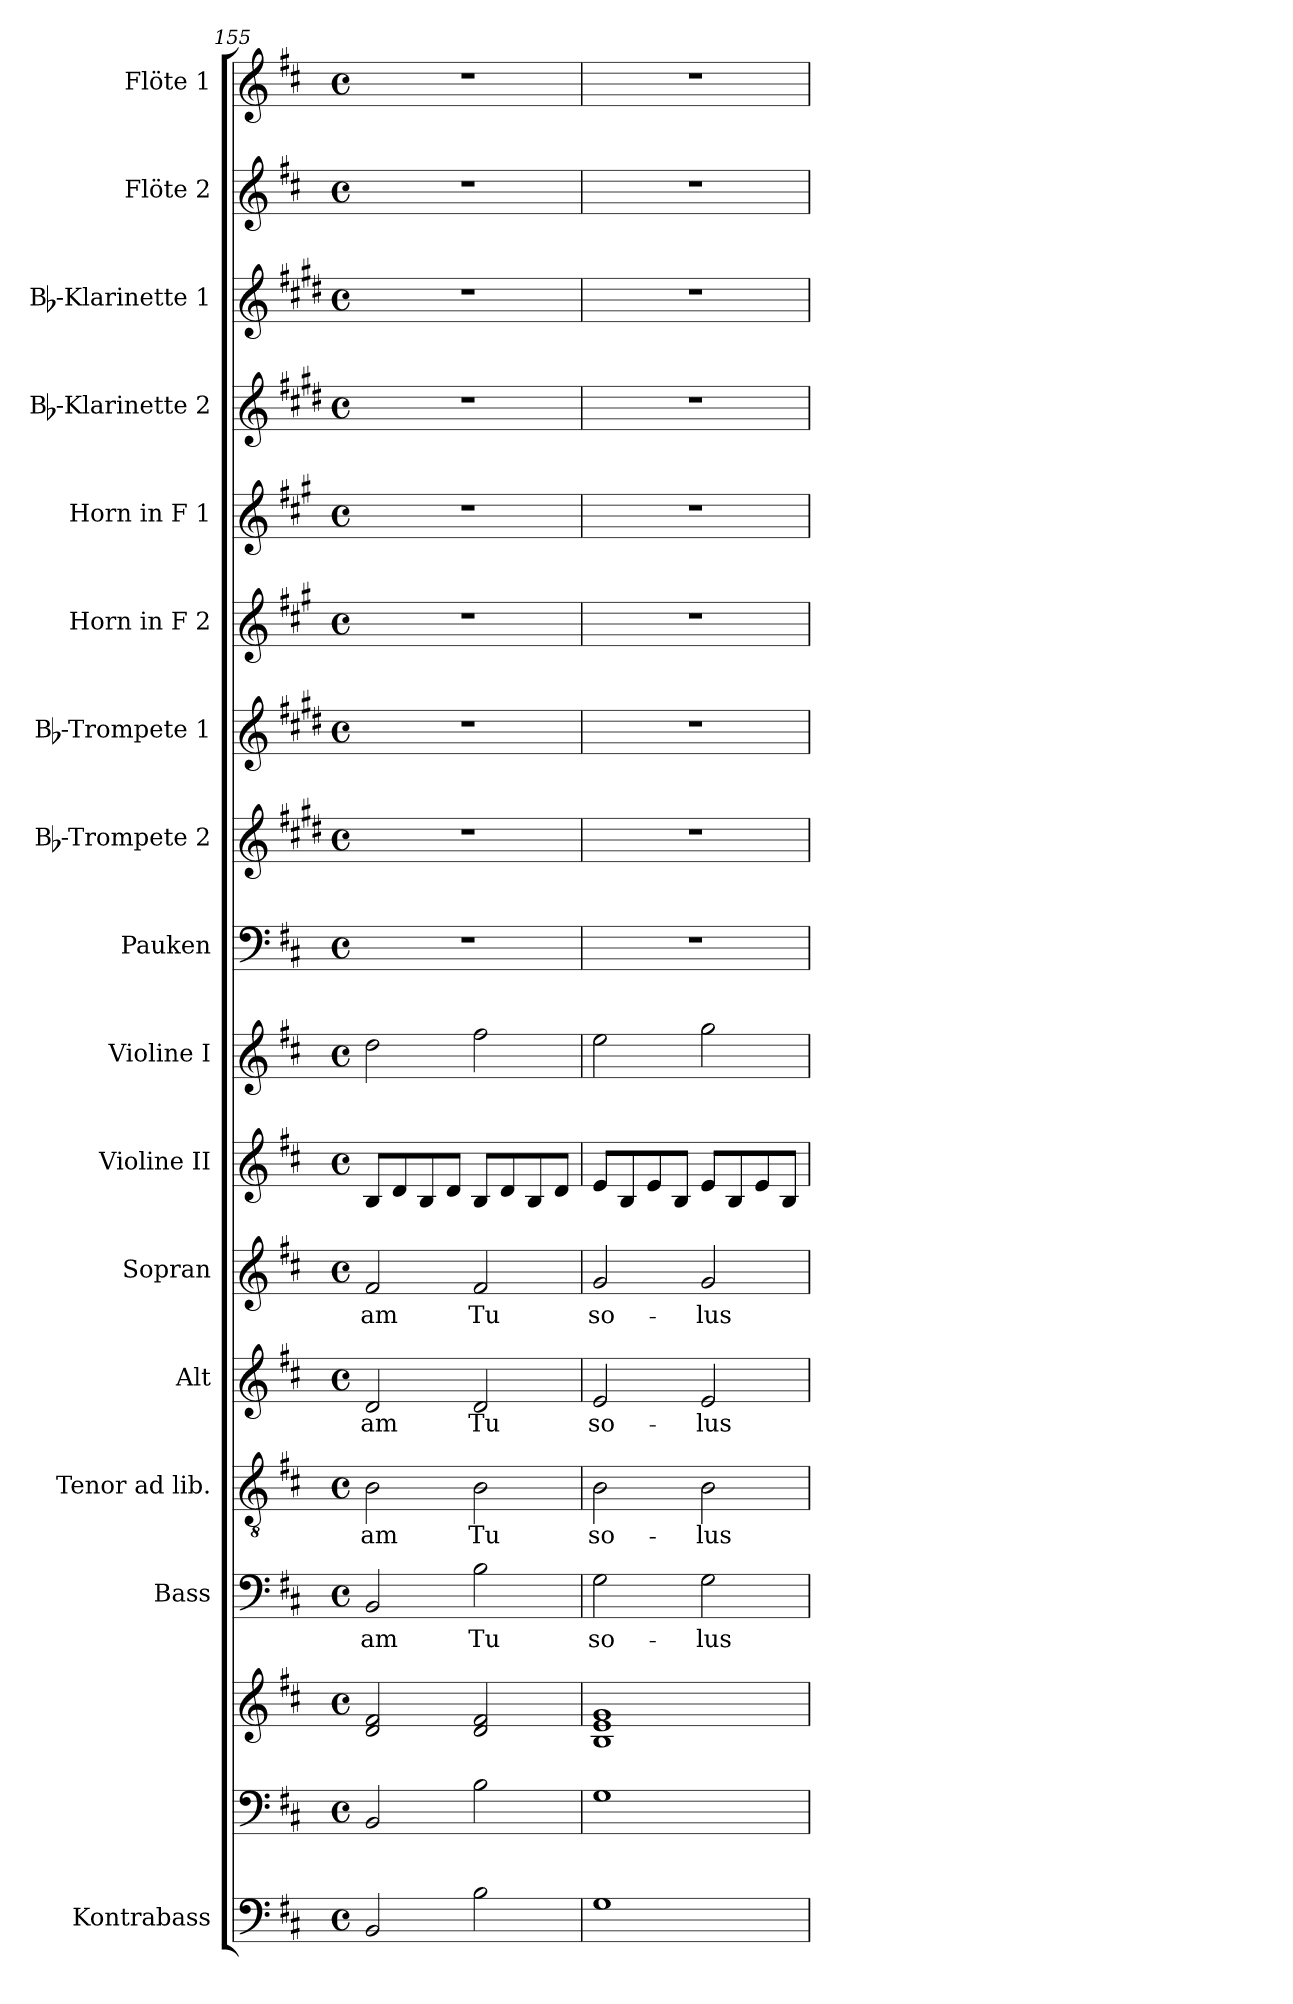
**kern	**kern	**kern	**kern	**text	**kern	**text	**kern	**text	**kern	**text	**kern	**kern	**kern	**kern	**kern	**kern	**kern	**kern	**kern	**kern	**kern
*part17	*part16	*part16	*part15	*part15	*part14	*part14	*part13	*part13	*part12	*part12	*part11	*part10	*part9	*part8	*part7	*part6	*part5	*part4	*part3	*part2	*part1
*staff18	*staff17	*staff16	*staff15	*staff15	*staff14	*staff14	*staff13	*staff13	*staff12	*staff12	*staff11	*staff10	*staff9	*staff8	*staff7	*staff6	*staff5	*staff4	*staff3	*staff2	*staff1
*I"Kontrabass	*	*	*I"Bass	*	*I"Tenor ad lib.	*	*I"Alt	*	*I"Sopran	*	*I"Violine II	*I"Violine I	*I"Pauken	*I"Bb-Trompete 2	*I"Bb-Trompete 1	*I"Horn in F 2	*I"Horn in F 1	*I"Bb-Klarinette 2	*I"Bb-Klarinette 1	*I"Flöte 2	*I"Flöte 1
*I'Kb.	*	*	*I'B.	*	*I'T.	*	*I'A.	*	*I'S.	*	*I'Vl. II	*I'Vl. I	*I'Pk.	*I'Bb Trp. 2	*I'Bb Trp. 1	*	*	*I'Bb Kl. 2	*I'Bb Kl. 1	*I'Fl. 2	*I'Fl. 1
!!LO:PB:g=z
*clefF4	*clefF4	*clefG2	*clefF4	*	*clefGv2	*	*clefG2	*	*clefG2	*	*clefG2	*clefG2	*clefF4	*clefG2	*clefG2	*clefG2	*clefG2	*clefG2	*clefG2	*clefG2	*clefG2
*ITrd7c12	*	*	*	*	*	*	*	*	*	*	*	*	*	*ITrd1c2	*ITrd1c2	*ITrd4c7	*ITrd4c7	*ITrd1c2	*ITrd1c2	*	*
*k[f#c#]	*k[f#c#]	*k[f#c#]	*k[f#c#]	*	*k[f#c#]	*	*k[f#c#]	*	*k[f#c#]	*	*k[f#c#]	*k[f#c#]	*k[f#c#]	*k[f#c#]	*k[f#c#]	*k[f#c#]	*k[f#c#]	*k[f#c#]	*k[f#c#]	*k[f#c#]	*k[f#c#]
*D:	*D:	*D:	*D:	*	*D:	*	*D:	*	*D:	*	*D:	*D:	*D:	*D:	*D:	*D:	*D:	*D:	*D:	*D:	*D:
*M4/4	*M4/4	*M4/4	*M4/4	*	*M4/4	*	*M4/4	*	*M4/4	*	*M4/4	*M4/4	*M4/4	*M4/4	*M4/4	*M4/4	*M4/4	*M4/4	*M4/4	*M4/4	*M4/4
*met(c)	*met(c)	*met(c)	*met(c)	*	*met(c)	*	*met(c)	*	*met(c)	*	*met(c)	*met(c)	*met(c)	*met(c)	*met(c)	*met(c)	*met(c)	*met(c)	*met(c)	*met(c)	*met(c)
=155	=155	=155	=155	=155	=155	=155	=155	=155	=155	=155	=155	=155	=155	=155	=155	=155	=155	=155	=155	=155	=155
!	!	!	!	!LO:LY:b	!	!LO:LY:b	!	!LO:LY:b	!	!LO:LY:b	!	!	!	!	!	!	!	!	!	!	!
2BBB/	2BB/	2d/ 2f#/	2BB/	-am	2B\	-am	2d/	-am	2f#/	-am	8B/L	2dd\	1r	1r	1r	1r	1r	1r	1r	1r	1r
.	.	.	.	.	.	.	.	.	.	.	8d/	.	.	.	.	.	.	.	.	.	.
.	.	.	.	.	.	.	.	.	.	.	8B/	.	.	.	.	.	.	.	.	.	.
.	.	.	.	.	.	.	.	.	.	.	8d/J	.	.	.	.	.	.	.	.	.	.
!	!	!	!	!LO:LY:b	!	!LO:LY:b	!	!LO:LY:b	!	!LO:LY:b	!	!	!	!	!	!	!	!	!	!	!
2BB\	2B\	2d/ 2f#/	2B\	Tu	2B\	Tu	2d/	Tu	2f#/	Tu	8B/L	2ff#\	.	.	.	.	.	.	.	.	.
.	.	.	.	.	.	.	.	.	.	.	8d/	.	.	.	.	.	.	.	.	.	.
.	.	.	.	.	.	.	.	.	.	.	8B/	.	.	.	.	.	.	.	.	.	.
.	.	.	.	.	.	.	.	.	.	.	8d/J	.	.	.	.	.	.	.	.	.	.
=156	=156	=156	=156	=156	=156	=156	=156	=156	=156	=156	=156	=156	=156	=156	=156	=156	=156	=156	=156	=156	=156
!	!	!	!	!LO:LY:b	!	!LO:LY:b	!	!LO:LY:b	!	!LO:LY:b	!	!	!	!	!	!	!	!	!	!	!
1GG	1G	1B 1e 1g	2G\	so-	2B\	so-	2e/	so-	2g/	so-	8e/L	2ee\	1r	1r	1r	1r	1r	1r	1r	1r	1r
.	.	.	.	.	.	.	.	.	.	.	8B/	.	.	.	.	.	.	.	.	.	.
.	.	.	.	.	.	.	.	.	.	.	8e/	.	.	.	.	.	.	.	.	.	.
.	.	.	.	.	.	.	.	.	.	.	8B/J	.	.	.	.	.	.	.	.	.	.
!	!	!	!	!LO:LY:b	!	!LO:LY:b	!	!LO:LY:b	!	!LO:LY:b	!	!	!	!	!	!	!	!	!	!	!
.	.	.	2G\	-lus	2B\	-lus	2e/	-lus	2g/	-lus	8e/L	2gg\	.	.	.	.	.	.	.	.	.
.	.	.	.	.	.	.	.	.	.	.	8B/	.	.	.	.	.	.	.	.	.	.
.	.	.	.	.	.	.	.	.	.	.	8e/	.	.	.	.	.	.	.	.	.	.
.	.	.	.	.	.	.	.	.	.	.	8B/J	.	.	.	.	.	.	.	.	.	.
=	=	=	=	=	=	=	=	=	=	=	=	=	=	=	=	=	=	=	=	=	=
*-	*-	*-	*-	*-	*-	*-	*-	*-	*-	*-	*-	*-	*-	*-	*-	*-	*-	*-	*-	*-	*-
